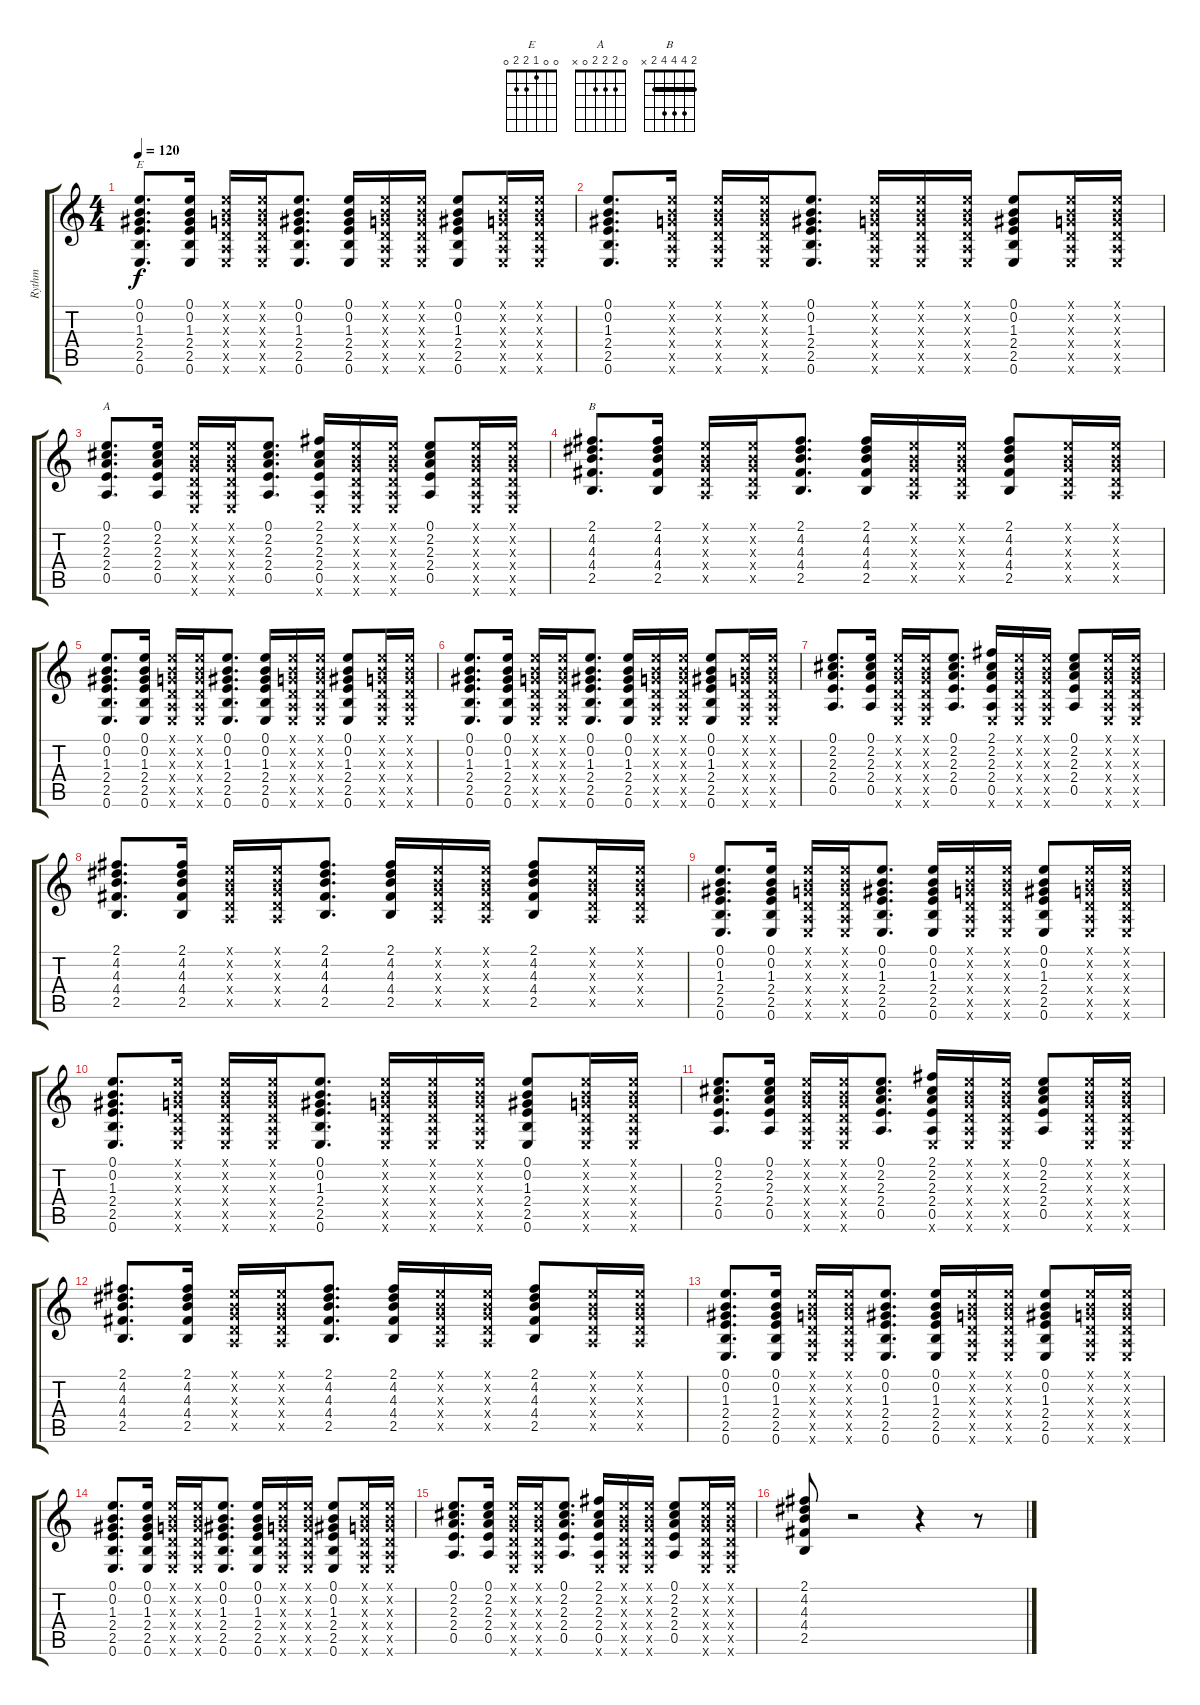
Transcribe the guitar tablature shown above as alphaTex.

\track ("Rythm" "Rythm") {instrument acousticguitarsteel}
\staff {score tabs}
\tuning (E4 B3 G3 D3 A2 E2) {hide}
\chord ("E" 0 0 1 2 2 0)
\chord ("A" 0 2 2 2 0 x)
\chord ("B" 2 4 4 4 2 x) {barre 2}
\ts (4 4)
\tempo 120
\clef g2
\ks c
(0.1 0.2 1.3 2.4 2.5 0.6).8{d ch "E" dy f} (0.1 0.2 1.3 2.4 2.5 0.6).16 (0.1{x} 0.2{x} 0.3{x} 0.4{x} 0.5{x} 0.6{x}).16 (0.1{x} 0.2{x} 0.3{x} 0.4{x} 0.5{x} 0.6{x}).16 (0.1 0.2 1.3 2.4 2.5 0.6).8{d} (0.1 0.2 1.3 2.4 2.5 0.6).16 (0.1{x} 0.2{x} 0.3{x} 0.4{x} 0.5{x} 0.6{x}).16 (0.1{x} 0.2{x} 0.3{x} 0.4{x} 0.5{x} 0.6{x}).16 (0.1 0.2 1.3 2.4 2.5 0.6).8 (0.1{x} 0.2{x} 0.3{x} 0.4{x} 0.5{x} 0.6{x}).16 (0.1{x} 0.2{x} 0.3{x} 0.4{x} 0.5{x} 0.6{x}).16 |
(0.1 0.2 1.3 2.4 2.5 0.6).8{d} (0.1{x} 0.2{x} 0.3{x} 0.4{x} 0.5{x} 0.6{x}).16 (0.1{x} 0.2{x} 0.3{x} 0.4{x} 0.5{x} 0.6{x}).16 (0.1{x} 0.2{x} 0.3{x} 0.4{x} 0.5{x} 0.6{x}).16 (0.1 0.2 1.3 2.4 2.5 0.6).8{d} (0.1{x} 0.2{x} 0.3{x} 0.4{x} 0.5{x} 0.6{x}).16 (0.1{x} 0.2{x} 0.3{x} 0.4{x} 0.5{x} 0.6{x}).16 (0.1{x} 0.2{x} 0.3{x} 0.4{x} 0.5{x} 0.6{x}).16 (0.1 0.2 1.3 2.4 2.5 0.6).8 (0.1{x} 0.2{x} 0.3{x} 0.4{x} 0.5{x} 0.6{x}).16 (0.1{x} 0.2{x} 0.3{x} 0.4{x} 0.5{x} 0.6{x}).16 |
(0.1 2.2 2.3 2.4 0.5).8{d ch "A" volume 15} (0.1 2.2 2.3 2.4 0.5).16 (0.1{x} 0.2{x} 0.3{x} 0.4{x} 0.5{x} 0.6{x}).16 (0.1{x} 0.2{x} 0.3{x} 0.4{x} 0.5{x} 0.6{x}).16 (0.1 2.2 2.3 2.4 0.5).8{d} (2.1 2.2 2.3 2.4 0.5 0.6{x}).16 (0.1{x} 0.2{x} 0.3{x} 0.4{x} 0.5{x} 0.6{x}).16 (0.1{x} 0.2{x} 0.3{x} 0.4{x} 0.5{x} 0.6{x}).16 (0.1 2.2 2.3 2.4 0.5).8 (0.1{x} 0.2{x} 0.3{x} 0.4{x} 0.5{x} 0.6{x}).16 (0.1{x} 0.2{x} 0.3{x} 0.4{x} 0.5{x} 0.6{x}).16 |
(2.1 4.2 4.3 4.4 2.5).8{d ch "B"} (2.1 4.2 4.3 4.4 2.5).16 (0.1{x} 0.2{x} 0.3{x} 0.4{x} 0.5{x}).16 (0.1{x} 0.2{x} 0.3{x} 0.4{x} 0.5{x}).16 (2.1 4.2 4.3 4.4 2.5).8{d} (2.1 4.2 4.3 4.4 2.5).16 (0.1{x} 0.2{x} 0.3{x} 0.4{x} 0.5{x}).16 (0.1{x} 0.2{x} 0.3{x} 0.4{x} 0.5{x}).16 (2.1 4.2 4.3 4.4 2.5).8 (0.1{x} 0.2{x} 0.3{x} 0.4{x} 0.5{x}).16 (0.1{x} 0.2{x} 0.3{x} 0.4{x} 0.5{x}).16 |
(0.1 0.2 1.3 2.4 2.5 0.6).8{d} (0.1 0.2 1.3 2.4 2.5 0.6).16 (0.1{x} 0.2{x} 0.3{x} 0.4{x} 0.5{x} 0.6{x}).16 (0.1{x} 0.2{x} 0.3{x} 0.4{x} 0.5{x} 0.6{x}).16 (0.1 0.2 1.3 2.4 2.5 0.6).8{d} (0.1 0.2 1.3 2.4 2.5 0.6).16 (0.1{x} 0.2{x} 0.3{x} 0.4{x} 0.5{x} 0.6{x}).16 (0.1{x} 0.2{x} 0.3{x} 0.4{x} 0.5{x} 0.6{x}).16 (0.1 0.2 1.3 2.4 2.5 0.6).8 (0.1{x} 0.2{x} 0.3{x} 0.4{x} 0.5{x} 0.6{x}).16 (0.1{x} 0.2{x} 0.3{x} 0.4{x} 0.5{x} 0.6{x}).16 |
(0.1 0.2 1.3 2.4 2.5 0.6).8{d} (0.1 0.2 1.3 2.4 2.5 0.6).16 (0.1{x} 0.2{x} 0.3{x} 0.4{x} 0.5{x} 0.6{x}).16 (0.1{x} 0.2{x} 0.3{x} 0.4{x} 0.5{x} 0.6{x}).16 (0.1 0.2 1.3 2.4 2.5 0.6).8{d} (0.1 0.2 1.3 2.4 2.5 0.6).16 (0.1{x} 0.2{x} 0.3{x} 0.4{x} 0.5{x} 0.6{x}).16 (0.1{x} 0.2{x} 0.3{x} 0.4{x} 0.5{x} 0.6{x}).16 (0.1 0.2 1.3 2.4 2.5 0.6).8 (0.1{x} 0.2{x} 0.3{x} 0.4{x} 0.5{x} 0.6{x}).16 (0.1{x} 0.2{x} 0.3{x} 0.4{x} 0.5{x} 0.6{x}).16 |
(0.1 2.2 2.3 2.4 0.5).8{d} (0.1 2.2 2.3 2.4 0.5).16 (0.1{x} 0.2{x} 0.3{x} 0.4{x} 0.5{x} 0.6{x}).16 (0.1{x} 0.2{x} 0.3{x} 0.4{x} 0.5{x} 0.6{x}).16 (0.1 2.2 2.3 2.4 0.5).8{d} (2.1 2.2 2.3 2.4 0.5 0.6{x}).16 (0.1{x} 0.2{x} 0.3{x} 0.4{x} 0.5{x} 0.6{x}).16 (0.1{x} 0.2{x} 0.3{x} 0.4{x} 0.5{x} 0.6{x}).16 (0.1 2.2 2.3 2.4 0.5).8 (0.1{x} 0.2{x} 0.3{x} 0.4{x} 0.5{x} 0.6{x}).16 (0.1{x} 0.2{x} 0.3{x} 0.4{x} 0.5{x} 0.6{x}).16 |
(2.1 4.2 4.3 4.4 2.5).8{d} (2.1 4.2 4.3 4.4 2.5).16 (0.1{x} 0.2{x} 0.3{x} 0.4{x} 0.5{x}).16 (0.1{x} 0.2{x} 0.3{x} 0.4{x} 0.5{x}).16 (2.1 4.2 4.3 4.4 2.5).8{d} (2.1 4.2 4.3 4.4 2.5).16 (0.1{x} 0.2{x} 0.3{x} 0.4{x} 0.5{x}).16 (0.1{x} 0.2{x} 0.3{x} 0.4{x} 0.5{x}).16 (2.1 4.2 4.3 4.4 2.5).8 (0.1{x} 0.2{x} 0.3{x} 0.4{x} 0.5{x}).16 (0.1{x} 0.2{x} 0.3{x} 0.4{x} 0.5{x}).16 |
(0.1 0.2 1.3 2.4 2.5 0.6).8{d} (0.1 0.2 1.3 2.4 2.5 0.6).16 (0.1{x} 0.2{x} 0.3{x} 0.4{x} 0.5{x} 0.6{x}).16 (0.1{x} 0.2{x} 0.3{x} 0.4{x} 0.5{x} 0.6{x}).16 (0.1 0.2 1.3 2.4 2.5 0.6).8{d} (0.1 0.2 1.3 2.4 2.5 0.6).16 (0.1{x} 0.2{x} 0.3{x} 0.4{x} 0.5{x} 0.6{x}).16 (0.1{x} 0.2{x} 0.3{x} 0.4{x} 0.5{x} 0.6{x}).16 (0.1 0.2 1.3 2.4 2.5 0.6).8 (0.1{x} 0.2{x} 0.3{x} 0.4{x} 0.5{x} 0.6{x}).16 (0.1{x} 0.2{x} 0.3{x} 0.4{x} 0.5{x} 0.6{x}).16 |
(0.1 0.2 1.3 2.4 2.5 0.6).8{d} (0.1{x} 0.2{x} 0.3{x} 0.4{x} 0.5{x} 0.6{x}).16 (0.1{x} 0.2{x} 0.3{x} 0.4{x} 0.5{x} 0.6{x}).16 (0.1{x} 0.2{x} 0.3{x} 0.4{x} 0.5{x} 0.6{x}).16 (0.1 0.2 1.3 2.4 2.5 0.6).8{d} (0.1{x} 0.2{x} 0.3{x} 0.4{x} 0.5{x} 0.6{x}).16 (0.1{x} 0.2{x} 0.3{x} 0.4{x} 0.5{x} 0.6{x}).16 (0.1{x} 0.2{x} 0.3{x} 0.4{x} 0.5{x} 0.6{x}).16 (0.1 0.2 1.3 2.4 2.5 0.6).8 (0.1{x} 0.2{x} 0.3{x} 0.4{x} 0.5{x} 0.6{x}).16 (0.1{x} 0.2{x} 0.3{x} 0.4{x} 0.5{x} 0.6{x}).16 |
(0.1 2.2 2.3 2.4 0.5).8{d volume 15} (0.1 2.2 2.3 2.4 0.5).16 (0.1{x} 0.2{x} 0.3{x} 0.4{x} 0.5{x} 0.6{x}).16 (0.1{x} 0.2{x} 0.3{x} 0.4{x} 0.5{x} 0.6{x}).16 (0.1 2.2 2.3 2.4 0.5).8{d} (2.1 2.2 2.3 2.4 0.5 0.6{x}).16 (0.1{x} 0.2{x} 0.3{x} 0.4{x} 0.5{x} 0.6{x}).16 (0.1{x} 0.2{x} 0.3{x} 0.4{x} 0.5{x} 0.6{x}).16 (0.1 2.2 2.3 2.4 0.5).8 (0.1{x} 0.2{x} 0.3{x} 0.4{x} 0.5{x} 0.6{x}).16 (0.1{x} 0.2{x} 0.3{x} 0.4{x} 0.5{x} 0.6{x}).16 |
(2.1 4.2 4.3 4.4 2.5).8{d} (2.1 4.2 4.3 4.4 2.5).16 (0.1{x} 0.2{x} 0.3{x} 0.4{x} 0.5{x}).16 (0.1{x} 0.2{x} 0.3{x} 0.4{x} 0.5{x}).16 (2.1 4.2 4.3 4.4 2.5).8{d} (2.1 4.2 4.3 4.4 2.5).16 (0.1{x} 0.2{x} 0.3{x} 0.4{x} 0.5{x}).16 (0.1{x} 0.2{x} 0.3{x} 0.4{x} 0.5{x}).16 (2.1 4.2 4.3 4.4 2.5).8 (0.1{x} 0.2{x} 0.3{x} 0.4{x} 0.5{x}).16 (0.1{x} 0.2{x} 0.3{x} 0.4{x} 0.5{x}).16 |
(0.1 0.2 1.3 2.4 2.5 0.6).8{d} (0.1 0.2 1.3 2.4 2.5 0.6).16 (0.1{x} 0.2{x} 0.3{x} 0.4{x} 0.5{x} 0.6{x}).16 (0.1{x} 0.2{x} 0.3{x} 0.4{x} 0.5{x} 0.6{x}).16 (0.1 0.2 1.3 2.4 2.5 0.6).8{d} (0.1 0.2 1.3 2.4 2.5 0.6).16 (0.1{x} 0.2{x} 0.3{x} 0.4{x} 0.5{x} 0.6{x}).16 (0.1{x} 0.2{x} 0.3{x} 0.4{x} 0.5{x} 0.6{x}).16 (0.1 0.2 1.3 2.4 2.5 0.6).8 (0.1{x} 0.2{x} 0.3{x} 0.4{x} 0.5{x} 0.6{x}).16 (0.1{x} 0.2{x} 0.3{x} 0.4{x} 0.5{x} 0.6{x}).16 |
(0.1 0.2 1.3 2.4 2.5 0.6).8{d} (0.1 0.2 1.3 2.4 2.5 0.6).16 (0.1{x} 0.2{x} 0.3{x} 0.4{x} 0.5{x} 0.6{x}).16 (0.1{x} 0.2{x} 0.3{x} 0.4{x} 0.5{x} 0.6{x}).16 (0.1 0.2 1.3 2.4 2.5 0.6).8{d} (0.1 0.2 1.3 2.4 2.5 0.6).16 (0.1{x} 0.2{x} 0.3{x} 0.4{x} 0.5{x} 0.6{x}).16 (0.1{x} 0.2{x} 0.3{x} 0.4{x} 0.5{x} 0.6{x}).16 (0.1 0.2 1.3 2.4 2.5 0.6).8 (0.1{x} 0.2{x} 0.3{x} 0.4{x} 0.5{x} 0.6{x}).16 (0.1{x} 0.2{x} 0.3{x} 0.4{x} 0.5{x} 0.6{x}).16 |
(0.1 2.2 2.3 2.4 0.5).8{d volume 15} (0.1 2.2 2.3 2.4 0.5).16 (0.1{x} 0.2{x} 0.3{x} 0.4{x} 0.5{x} 0.6{x}).16 (0.1{x} 0.2{x} 0.3{x} 0.4{x} 0.5{x} 0.6{x}).16 (0.1 2.2 2.3 2.4 0.5).8{d} (2.1 2.2 2.3 2.4 0.5 0.6{x}).16 (0.1{x} 0.2{x} 0.3{x} 0.4{x} 0.5{x} 0.6{x}).16 (0.1{x} 0.2{x} 0.3{x} 0.4{x} 0.5{x} 0.6{x}).16 (0.1 2.2 2.3 2.4 0.5).8 (0.1{x} 0.2{x} 0.3{x} 0.4{x} 0.5{x} 0.6{x}).16 (0.1{x} 0.2{x} 0.3{x} 0.4{x} 0.5{x} 0.6{x}).16 |
(2.1 4.2 4.3 4.4 2.5).8 r.2 r.4 r.8
